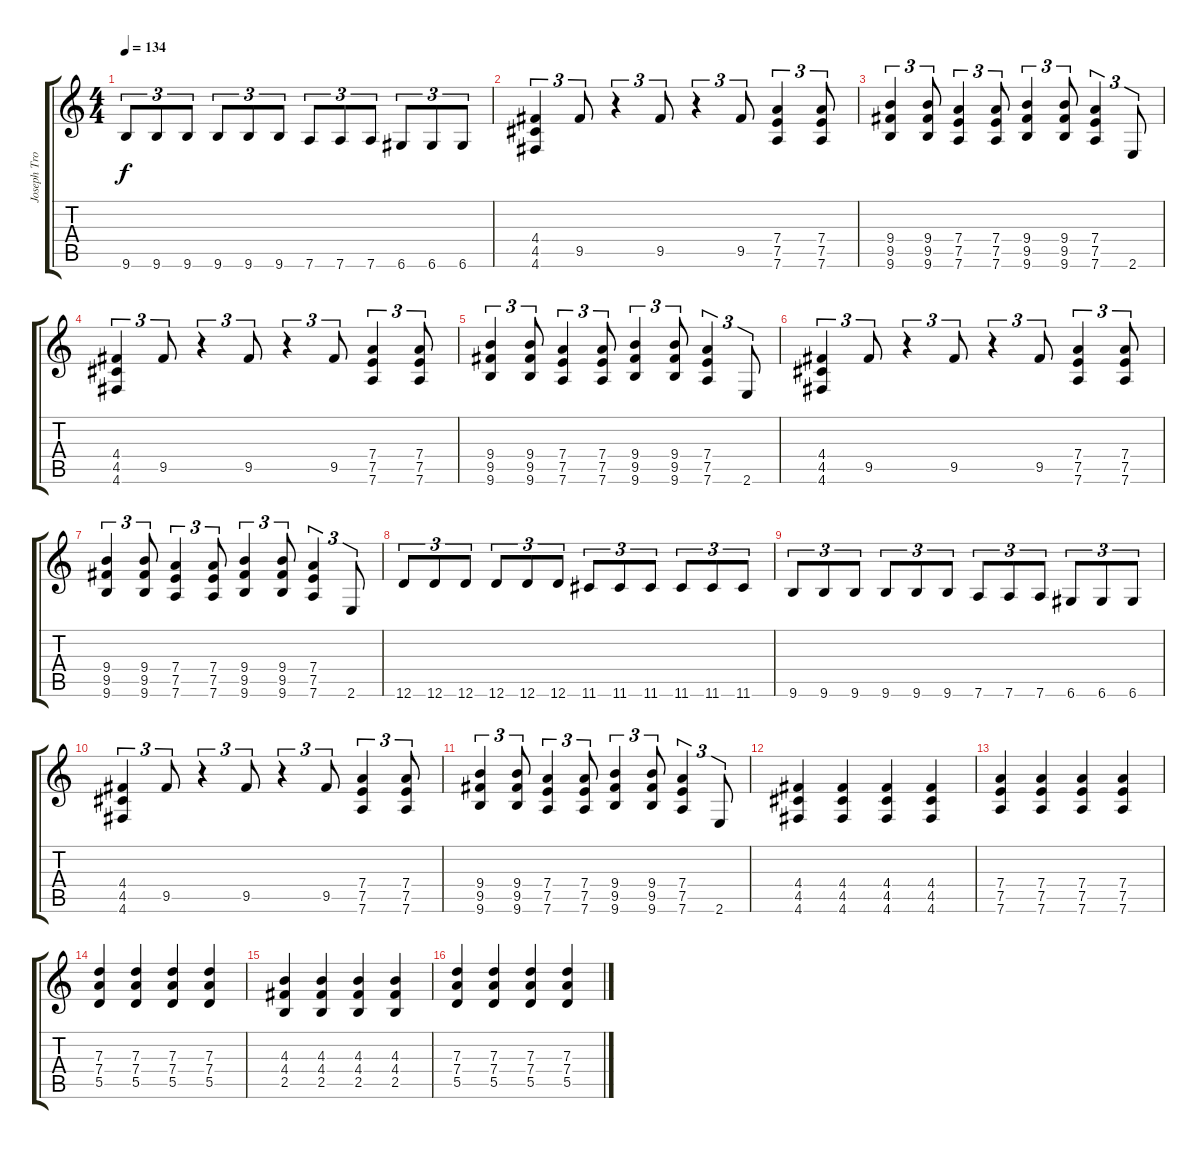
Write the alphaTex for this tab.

\track ("Joseph Trohman (Lead Guitar)" "Joseph Tro") {instrument overdrivenguitar}
\staff {score tabs}
\tuning (E4 B3 G3 D3 A2 D2) {hide}
\ts (4 4)
\tempo 134
\clef g2
\ks c
9.6.8{tu (3 2) dy f} 9.6.8{tu (3 2)} 9.6.8{tu (3 2)} 9.6.8{tu (3 2)} 9.6.8{tu (3 2)} 9.6.8{tu (3 2)} 7.6.8{tu (3 2)} 7.6.8{tu (3 2)} 7.6.8{tu (3 2)} 6.6.8{tu (3 2)} 6.6.8{tu (3 2)} 6.6.8{tu (3 2)} |
(4.4 4.5 4.6).4{tu (3 2)} 9.5.8{tu (3 2)} r.4{tu (3 2)} 9.5.8{tu (3 2)} r.4{tu (3 2)} 9.5.8{tu (3 2)} (7.4 7.5 7.6).4{tu (3 2)} (7.4 7.5 7.6).8{tu (3 2)} |
(9.4 9.5 9.6).4{tu (3 2)} (9.4 9.5 9.6).8{tu (3 2)} (7.4 7.5 7.6).4{tu (3 2)} (7.4 7.5 7.6).8{tu (3 2)} (9.4 9.5 9.6).4{tu (3 2)} (9.4 9.5 9.6).8{tu (3 2)} (7.4 7.5 7.6).4{tu (3 2)} 2.6.8{tu (3 2)} |
(4.4 4.5 4.6).4{tu (3 2)} 9.5.8{tu (3 2)} r.4{tu (3 2)} 9.5.8{tu (3 2)} r.4{tu (3 2)} 9.5.8{tu (3 2)} (7.4 7.5 7.6).4{tu (3 2)} (7.4 7.5 7.6).8{tu (3 2)} |
(9.4 9.5 9.6).4{tu (3 2)} (9.4 9.5 9.6).8{tu (3 2)} (7.4 7.5 7.6).4{tu (3 2)} (7.4 7.5 7.6).8{tu (3 2)} (9.4 9.5 9.6).4{tu (3 2)} (9.4 9.5 9.6).8{tu (3 2)} (7.4 7.5 7.6).4{tu (3 2)} 2.6.8{tu (3 2)} |
(4.4 4.5 4.6).4{tu (3 2)} 9.5.8{tu (3 2)} r.4{tu (3 2)} 9.5.8{tu (3 2)} r.4{tu (3 2)} 9.5.8{tu (3 2)} (7.4 7.5 7.6).4{tu (3 2)} (7.4 7.5 7.6).8{tu (3 2)} |
(9.4 9.5 9.6).4{tu (3 2)} (9.4 9.5 9.6).8{tu (3 2)} (7.4 7.5 7.6).4{tu (3 2)} (7.4 7.5 7.6).8{tu (3 2)} (9.4 9.5 9.6).4{tu (3 2)} (9.4 9.5 9.6).8{tu (3 2)} (7.4 7.5 7.6).4{tu (3 2)} 2.6.8{tu (3 2)} |
12.6.8{tu (3 2)} 12.6.8{tu (3 2)} 12.6.8{tu (3 2)} 12.6.8{tu (3 2)} 12.6.8{tu (3 2)} 12.6.8{tu (3 2)} 11.6.8{tu (3 2)} 11.6.8{tu (3 2)} 11.6.8{tu (3 2)} 11.6.8{tu (3 2)} 11.6.8{tu (3 2)} 11.6.8{tu (3 2)} |
9.6.8{tu (3 2)} 9.6.8{tu (3 2)} 9.6.8{tu (3 2)} 9.6.8{tu (3 2)} 9.6.8{tu (3 2)} 9.6.8{tu (3 2)} 7.6.8{tu (3 2)} 7.6.8{tu (3 2)} 7.6.8{tu (3 2)} 6.6.8{tu (3 2)} 6.6.8{tu (3 2)} 6.6.8{tu (3 2)} |
(4.4 4.5 4.6).4{tu (3 2)} 9.5.8{tu (3 2)} r.4{tu (3 2)} 9.5.8{tu (3 2)} r.4{tu (3 2)} 9.5.8{tu (3 2)} (7.4 7.5 7.6).4{tu (3 2)} (7.4 7.5 7.6).8{tu (3 2)} |
(9.4 9.5 9.6).4{tu (3 2)} (9.4 9.5 9.6).8{tu (3 2)} (7.4 7.5 7.6).4{tu (3 2)} (7.4 7.5 7.6).8{tu (3 2)} (9.4 9.5 9.6).4{tu (3 2)} (9.4 9.5 9.6).8{tu (3 2)} (7.4 7.5 7.6).4{tu (3 2)} 2.6.8{tu (3 2)} |
(4.4 4.5 4.6).4 (4.4 4.5 4.6).4 (4.4 4.5 4.6).4 (4.4 4.5 4.6).4 |
(7.4 7.5 7.6).4 (7.4 7.5 7.6).4 (7.4 7.5 7.6).4 (7.4 7.5 7.6).4 |
(7.3 7.4 5.5).4 (7.3 7.4 5.5).4 (7.3 7.4 5.5).4 (7.3 7.4 5.5).4 |
(4.3 4.4 2.5).4 (4.3 4.4 2.5).4 (4.3 4.4 2.5).4 (4.3 4.4 2.5).4 |
(7.3 7.4 5.5).4 (7.3 7.4 5.5).4 (7.3 7.4 5.5).4 (7.3 7.4 5.5).4
